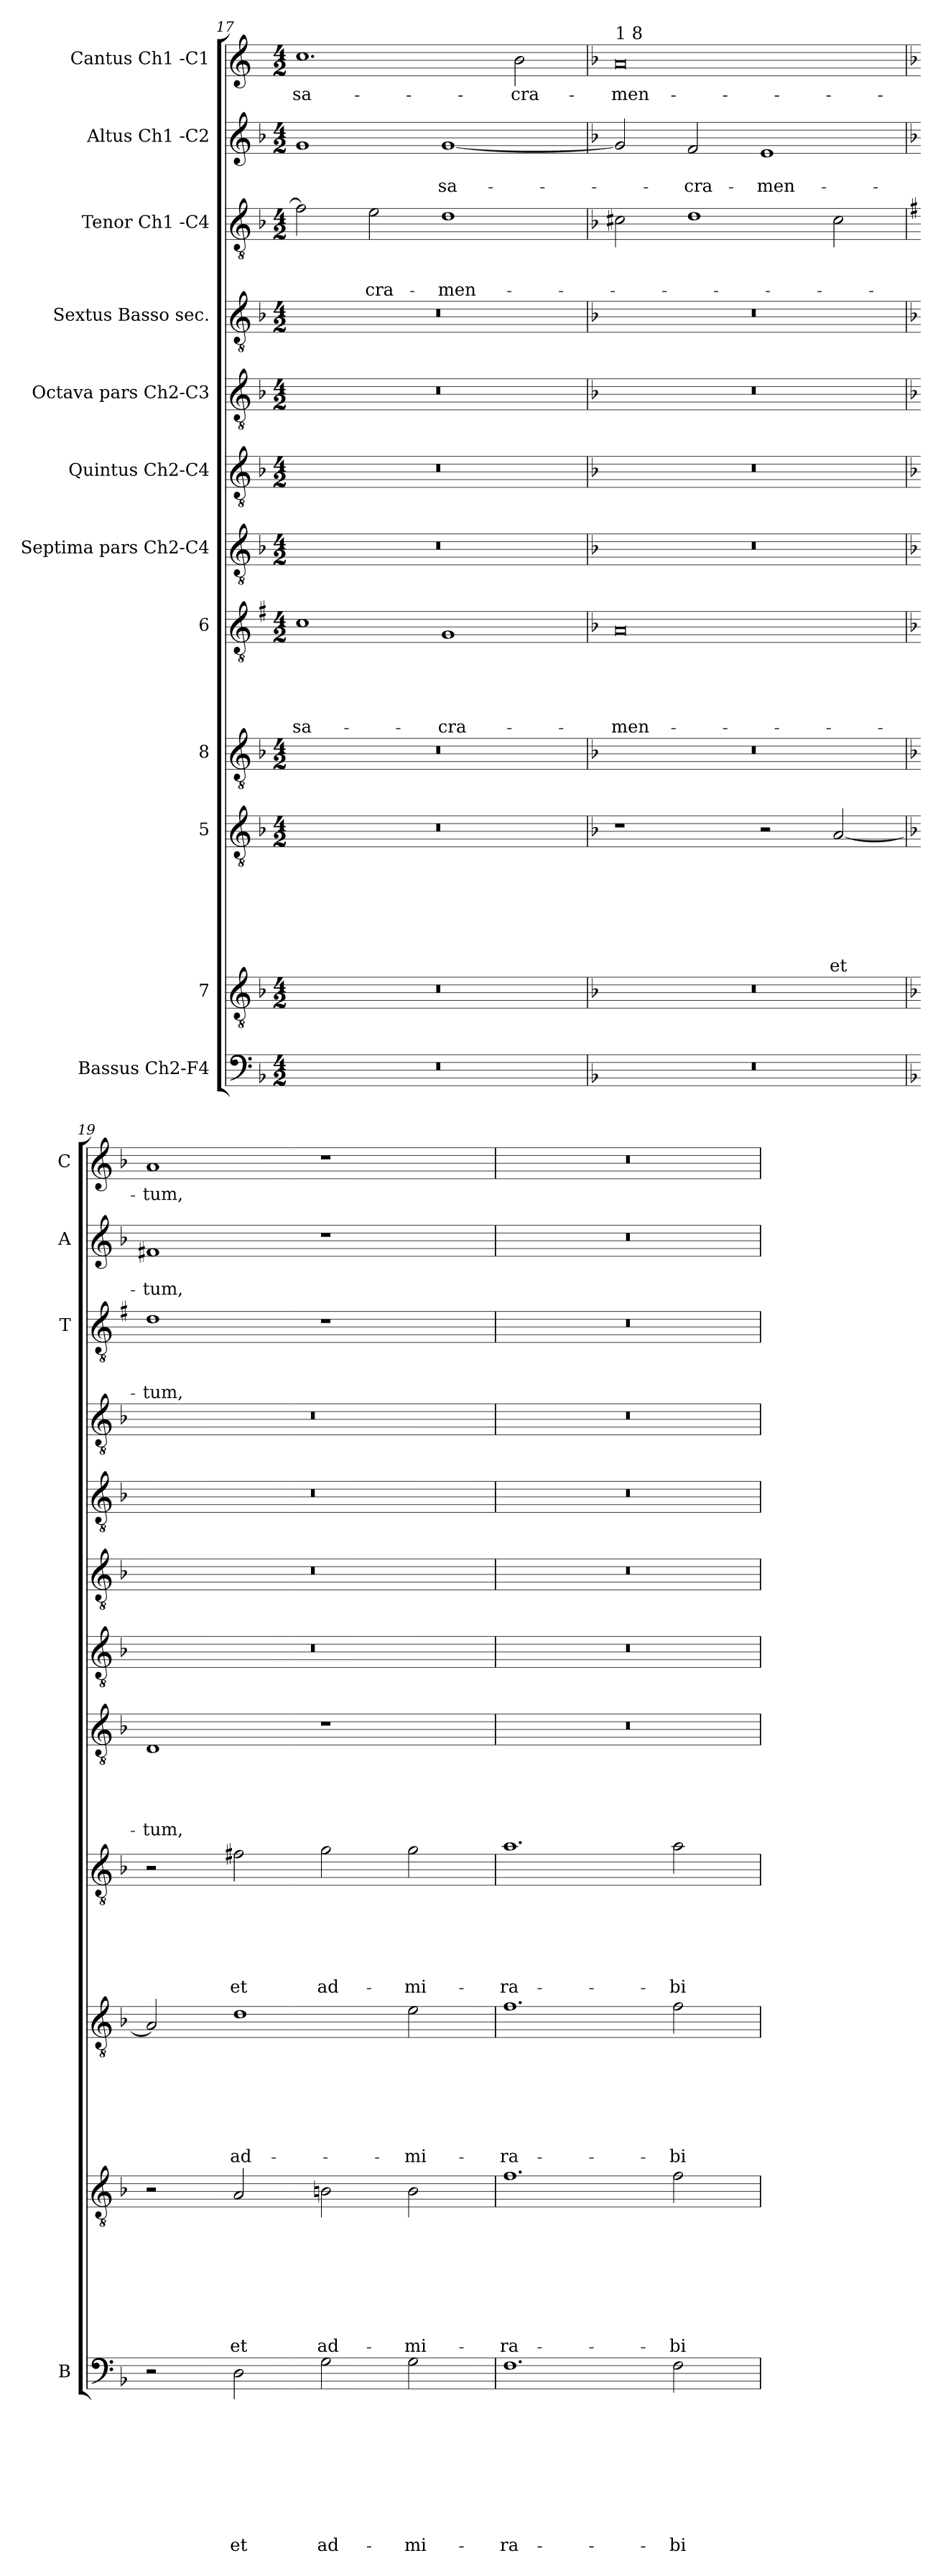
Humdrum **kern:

**kern	**text	**text	**text	**text	**text	**text	**text	**text	**text	**kern	**text	**text	**text	**text	**text	**text	**text	**text	**kern	**text	**text	**text	**text	**text	**text	**text	**kern	**text	**text	**text	**text	**text	**text	**kern	**text	**text	**text	**text	**text	**kern	**kern	**kern	**kern	**kern	**text	**text	**text	**kern	**text	**text	**kern	**text
*part12	*part12	*part12	*part12	*part12	*part12	*part12	*part12	*part12	*part12	*part11	*part11	*part11	*part11	*part11	*part11	*part11	*part11	*part11	*part10	*part10	*part10	*part10	*part10	*part10	*part10	*part10	*part9	*part9	*part9	*part9	*part9	*part9	*part9	*part8	*part8	*part8	*part8	*part8	*part8	*part7	*part6	*part5	*part4	*part3	*part3	*part3	*part3	*part2	*part2	*part2	*part1	*part1
*staff12	*staff12	*staff12	*staff12	*staff12	*staff12	*staff12	*staff12	*staff12	*staff12	*staff11	*staff11	*staff11	*staff11	*staff11	*staff11	*staff11	*staff11	*staff11	*staff10	*staff10	*staff10	*staff10	*staff10	*staff10	*staff10	*staff10	*staff9	*staff9	*staff9	*staff9	*staff9	*staff9	*staff9	*staff8	*staff8	*staff8	*staff8	*staff8	*staff8	*staff7	*staff6	*staff5	*staff4	*staff3	*staff3	*staff3	*staff3	*staff2	*staff2	*staff2	*staff1	*staff1
*I"Bassus Ch2-F4	*	*	*	*	*	*	*	*	*	*I"7	*	*	*	*	*	*	*	*	*I"5	*	*	*	*	*	*	*	*I"8	*	*	*	*	*	*	*I"6	*	*	*	*	*	*I"Septima pars Ch2-C4	*I"Quintus Ch2-C4	*I"Octava pars Ch2-C3	*I"Sextus Basso sec.	*I"Tenor Ch1 -C4	*	*	*	*I"Altus Ch1 -C2	*	*	*I"Cantus Ch1 -C1	*
*I'B	*	*	*	*	*	*	*	*	*	*	*	*	*	*	*	*	*	*	*	*	*	*	*	*	*	*	*	*	*	*	*	*	*	*	*	*	*	*	*	*	*	*	*	*I'T	*	*	*	*I'A	*	*	*I'C	*
*clefF4	*	*	*	*	*	*	*	*	*	*clefGv2	*	*	*	*	*	*	*	*	*clefGv2	*	*	*	*	*	*	*	*clefGv2	*	*	*	*	*	*	*clefGv2	*	*	*	*	*	*clefGv2	*clefGv2	*clefGv2	*clefGv2	*clefGv2	*	*	*	*clefG2	*	*	*clefG2	*
*k[b-]	*	*	*	*	*	*	*	*	*	*k[b-]	*	*	*	*	*	*	*	*	*k[b-]	*	*	*	*	*	*	*	*k[b-]	*	*	*	*	*	*	*k[f#]	*	*	*	*	*	*k[b-]	*k[b-]	*k[b-]	*k[b-]	*k[b-]	*	*	*	*k[b-]	*	*	*k[]	*
*F:	*	*	*	*	*	*	*	*	*	*F:	*	*	*	*	*	*	*	*	*F:	*	*	*	*	*	*	*	*F:	*	*	*	*	*	*	*G:	*	*	*	*	*	*F:	*F:	*F:	*F:	*F:	*	*	*	*F:	*	*	*C:	*
*M4/2	*	*	*	*	*	*	*	*	*	*M4/2	*	*	*	*	*	*	*	*	*M4/2	*	*	*	*	*	*	*	*M4/2	*	*	*	*	*	*	*M4/2	*	*	*	*	*	*M4/2	*M4/2	*M4/2	*M4/2	*M4/2	*	*	*	*M4/2	*	*	*M4/2	*
=17	=17	=17	=17	=17	=17	=17	=17	=17	=17	=17	=17	=17	=17	=17	=17	=17	=17	=17	=17	=17	=17	=17	=17	=17	=17	=17	=17	=17	=17	=17	=17	=17	=17	=17	=17	=17	=17	=17	=17	=17	=17	=17	=17	=17	=17	=17	=17	=17	=17	=17	=17	=17
!	!	!	!	!	!	!	!	!	!	!	!	!	!	!	!	!	!	!	!	!	!	!	!	!	!	!	!	!	!	!	!	!	!	!	!	!	!	!	!LO:LY:b:rj	!	!	!	!	!	!	!	!	!	!	!	!	!LO:LY:b:rj
0r	.	.	.	.	.	.	.	.	.	0r	.	.	.	.	.	.	.	.	0r	.	.	.	.	.	.	.	0r	.	.	.	.	.	.	1c	.	.	.	.	sa-	0r	0r	0r	0r	2f\]	.	.	.	1g	.	.	1.cc	sa-
!	!	!	!	!	!	!	!	!	!	!	!	!	!	!	!	!	!	!	!	!	!	!	!	!	!	!	!	!	!	!	!	!	!	!	!	!	!	!	!	!	!	!	!	!	!	!	!LO:LY:b	!	!	!	!	!
.	.	.	.	.	.	.	.	.	.	.	.	.	.	.	.	.	.	.	.	.	.	.	.	.	.	.	.	.	.	.	.	.	.	.	.	.	.	.	.	.	.	.	.	2e\	.	.	-cra-	.	.	.	.	.
!	!	!	!	!	!	!	!	!	!	!	!	!	!	!	!	!	!	!	!	!	!	!	!	!	!	!	!	!	!	!	!	!	!	!	!	!	!	!	!LO:LY:b:rj	!	!	!	!	!	!	!	!LO:LY:b	!	!	!LO:LY:b	!	!
.	.	.	.	.	.	.	.	.	.	.	.	.	.	.	.	.	.	.	.	.	.	.	.	.	.	.	.	.	.	.	.	.	.	1G	.	.	.	.	-cra-	.	.	.	.	1d	.	.	-men-	[<1g	.	sa-	.	.
!	!	!	!	!	!	!	!	!	!	!	!	!	!	!	!	!	!	!	!	!	!	!	!	!	!	!	!	!	!	!	!	!	!	!	!	!	!	!	!	!	!	!	!	!	!	!	!	!	!	!	!	!LO:LY:b:rj
.	.	.	.	.	.	.	.	.	.	.	.	.	.	.	.	.	.	.	.	.	.	.	.	.	.	.	.	.	.	.	.	.	.	.	.	.	.	.	.	.	.	.	.	.	.	.	.	.	.	.	2b\	-cra-
!!LO:PB:g=z
=18	=18	=18	=18	=18	=18	=18	=18	=18	=18	=18	=18	=18	=18	=18	=18	=18	=18	=18	=18	=18	=18	=18	=18	=18	=18	=18	=18	=18	=18	=18	=18	=18	=18	=18	=18	=18	=18	=18	=18	=18	=18	=18	=18	=18	=18	=18	=18	=18	=18	=18	=18	=18
*	*	*	*	*	*	*	*	*	*	*	*	*	*	*	*	*	*	*	*	*	*	*	*	*	*	*	*	*	*	*	*	*	*	*k[b-]	*	*	*	*	*	*	*	*	*	*	*	*	*	*	*	*	*k[b-]	*
*	*	*	*	*	*	*	*	*	*	*	*	*	*	*	*	*	*	*	*	*	*	*	*	*	*	*	*	*	*	*	*	*	*	*F:	*	*	*	*	*	*	*	*	*	*	*	*	*	*	*	*	*F:	*
!	!	!	!	!	!	!	!	!	!	!	!	!	!	!	!	!	!	!	!	!	!	!	!	!	!	!	!	!	!	!	!	!	!	!	!	!	!	!	!	!	!	!	!	!	!	!	!	!	!	!	!LO:TX:a:t=1 8	!
!	!	!	!	!	!	!	!	!	!	!	!	!	!	!	!	!	!	!	!	!	!	!	!	!	!	!	!	!	!	!	!	!	!	!	!	!	!	!	!LO:LY:b:rj	!	!	!	!	!	!	!	!	!	!	!	!	!LO:LY:b:rj
0r	.	.	.	.	.	.	.	.	.	0r	.	.	.	.	.	.	.	.	1r	.	.	.	.	.	.	.	0r	.	.	.	.	.	.	0A	.	.	.	.	-men-	0r	0r	0r	0r	2c#X\	.	.	.	2g/]	.	.	0a	-men-
!	!	!	!	!	!	!	!	!	!	!	!	!	!	!	!	!	!	!	!	!	!	!	!	!	!	!	!	!	!	!	!	!	!	!	!	!	!	!	!	!	!	!	!	!	!	!	!	!	!	!LO:LY:b	!	!
.	.	.	.	.	.	.	.	.	.	.	.	.	.	.	.	.	.	.	.	.	.	.	.	.	.	.	.	.	.	.	.	.	.	.	.	.	.	.	.	.	.	.	.	1d	.	.	.	2f/	.	-cra-	.	.
!	!	!	!	!	!	!	!	!	!	!	!	!	!	!	!	!	!	!	!	!	!	!	!	!	!	!	!	!	!	!	!	!	!	!	!	!	!	!	!	!	!	!	!	!	!	!	!	!	!	!LO:LY:b	!	!
.	.	.	.	.	.	.	.	.	.	.	.	.	.	.	.	.	.	.	2r	.	.	.	.	.	.	.	.	.	.	.	.	.	.	.	.	.	.	.	.	.	.	.	.	.	.	.	.	1e	.	-men-	.	.
!	!	!	!	!	!	!	!	!	!	!	!	!	!	!	!	!	!	!	!	!	!	!	!	!	!	!LO:LY:b	!	!	!	!	!	!	!	!	!	!	!	!	!	!	!	!	!	!	!	!	!	!	!	!	!	!
.	.	.	.	.	.	.	.	.	.	.	.	.	.	.	.	.	.	.	[<2A/	.	.	.	.	.	.	et	.	.	.	.	.	.	.	.	.	.	.	.	.	.	.	.	.	2c#\	.	.	.	.	.	.	.	.
=19	=19	=19	=19	=19	=19	=19	=19	=19	=19	=19	=19	=19	=19	=19	=19	=19	=19	=19	=19	=19	=19	=19	=19	=19	=19	=19	=19	=19	=19	=19	=19	=19	=19	=19	=19	=19	=19	=19	=19	=19	=19	=19	=19	=19	=19	=19	=19	=19	=19	=19	=19	=19
*	*	*	*	*	*	*	*	*	*	*	*	*	*	*	*	*	*	*	*	*	*	*	*	*	*	*	*	*	*	*	*	*	*	*	*	*	*	*	*	*	*	*	*	*k[f#]	*	*	*	*	*	*	*	*
*	*	*	*	*	*	*	*	*	*	*	*	*	*	*	*	*	*	*	*	*	*	*	*	*	*	*	*	*	*	*	*	*	*	*	*	*	*	*	*	*	*	*	*	*G:	*	*	*	*	*	*	*	*
!	!	!	!	!	!	!	!	!	!	!	!	!	!	!	!	!	!	!	!	!	!	!	!	!	!	!	!	!	!	!	!	!	!	!	!	!	!	!	!LO:LY:b:rj	!	!	!	!	!	!	!	!LO:LY:b	!	!	!LO:LY:b	!	!LO:LY:b:rj
2r	.	.	.	.	.	.	.	.	.	2r	.	.	.	.	.	.	.	.	2A/]	.	.	.	.	.	.	.	2r	.	.	.	.	.	.	1D	.	.	.	.	-tum,	0r	0r	0r	0r	1d	.	.	-tum,	1f#X	.	-tum,	1a	-tum,
!	!	!	!	!	!	!	!	!	!LO:LY:b	!	!	!	!	!	!	!	!	!LO:LY:b	!	!	!	!	!	!	!	!LO:LY:b	!	!	!	!	!	!	!LO:LY:b	!	!	!	!	!	!	!	!	!	!	!	!	!	!	!	!	!	!	!
2D\	.	.	.	.	.	.	.	.	et	2A/	.	.	.	.	.	.	.	et	1d	.	.	.	.	.	.	ad-	2f#X\	.	.	.	.	.	et	.	.	.	.	.	.	.	.	.	.	.	.	.	.	.	.	.	.	.
!	!	!	!	!	!	!	!	!	!LO:LY:b	!	!	!	!	!	!	!	!	!LO:LY:b	!	!	!	!	!	!	!	!	!	!	!	!	!	!	!LO:LY:b	!	!	!	!	!	!	!	!	!	!	!	!	!	!	!	!	!	!	!
2G\	.	.	.	.	.	.	.	.	ad-	2Bn\	.	.	.	.	.	.	.	ad-	.	.	.	.	.	.	.	.	2g\	.	.	.	.	.	ad-	1r	.	.	.	.	.	.	.	.	.	1r	.	.	.	1r	.	.	1r	.
!	!	!	!	!	!	!	!	!	!LO:LY:b	!	!	!	!	!	!	!	!	!LO:LY:b	!	!	!	!	!	!	!	!LO:LY:b	!	!	!	!	!	!	!LO:LY:b	!	!	!	!	!	!	!	!	!	!	!	!	!	!	!	!	!	!	!
2G\	.	.	.	.	.	.	.	.	-mi-	2B\	.	.	.	.	.	.	.	-mi-	2e\	.	.	.	.	.	.	-mi-	2g\	.	.	.	.	.	-mi-	.	.	.	.	.	.	.	.	.	.	.	.	.	.	.	.	.	.	.
=20	=20	=20	=20	=20	=20	=20	=20	=20	=20	=20	=20	=20	=20	=20	=20	=20	=20	=20	=20	=20	=20	=20	=20	=20	=20	=20	=20	=20	=20	=20	=20	=20	=20	=20	=20	=20	=20	=20	=20	=20	=20	=20	=20	=20	=20	=20	=20	=20	=20	=20	=20	=20
!	!	!	!	!	!	!	!	!	!LO:LY:b	!	!	!	!	!	!	!	!	!LO:LY:b	!	!	!	!	!	!	!	!LO:LY:b	!	!	!	!	!	!	!LO:LY:b	!	!	!	!	!	!	!	!	!	!	!	!	!	!	!	!	!	!	!
1.F	.	.	.	.	.	.	.	.	-ra-	1.f	.	.	.	.	.	.	.	-ra-	1.f	.	.	.	.	.	.	-ra-	1.a	.	.	.	.	.	-ra-	0r	.	.	.	.	.	0r	0r	0r	0r	0r	.	.	.	0r	.	.	0r	.
!	!	!	!	!	!	!	!	!	!LO:LY:b	!	!	!	!	!	!	!	!	!LO:LY:b	!	!	!	!	!	!	!	!LO:LY:b	!	!	!	!	!	!	!LO:LY:b	!	!	!	!	!	!	!	!	!	!	!	!	!	!	!	!	!	!	!
2F\	.	.	.	.	.	.	.	.	-bi-	2f\	.	.	.	.	.	.	.	-bi-	2f\	.	.	.	.	.	.	-bi-	2a\	.	.	.	.	.	-bi-	.	.	.	.	.	.	.	.	.	.	.	.	.	.	.	.	.	.	.
=	=	=	=	=	=	=	=	=	=	=	=	=	=	=	=	=	=	=	=	=	=	=	=	=	=	=	=	=	=	=	=	=	=	=	=	=	=	=	=	=	=	=	=	=	=	=	=	=	=	=	=	=
*-	*-	*-	*-	*-	*-	*-	*-	*-	*-	*-	*-	*-	*-	*-	*-	*-	*-	*-	*-	*-	*-	*-	*-	*-	*-	*-	*-	*-	*-	*-	*-	*-	*-	*-	*-	*-	*-	*-	*-	*-	*-	*-	*-	*-	*-	*-	*-	*-	*-	*-	*-	*-
